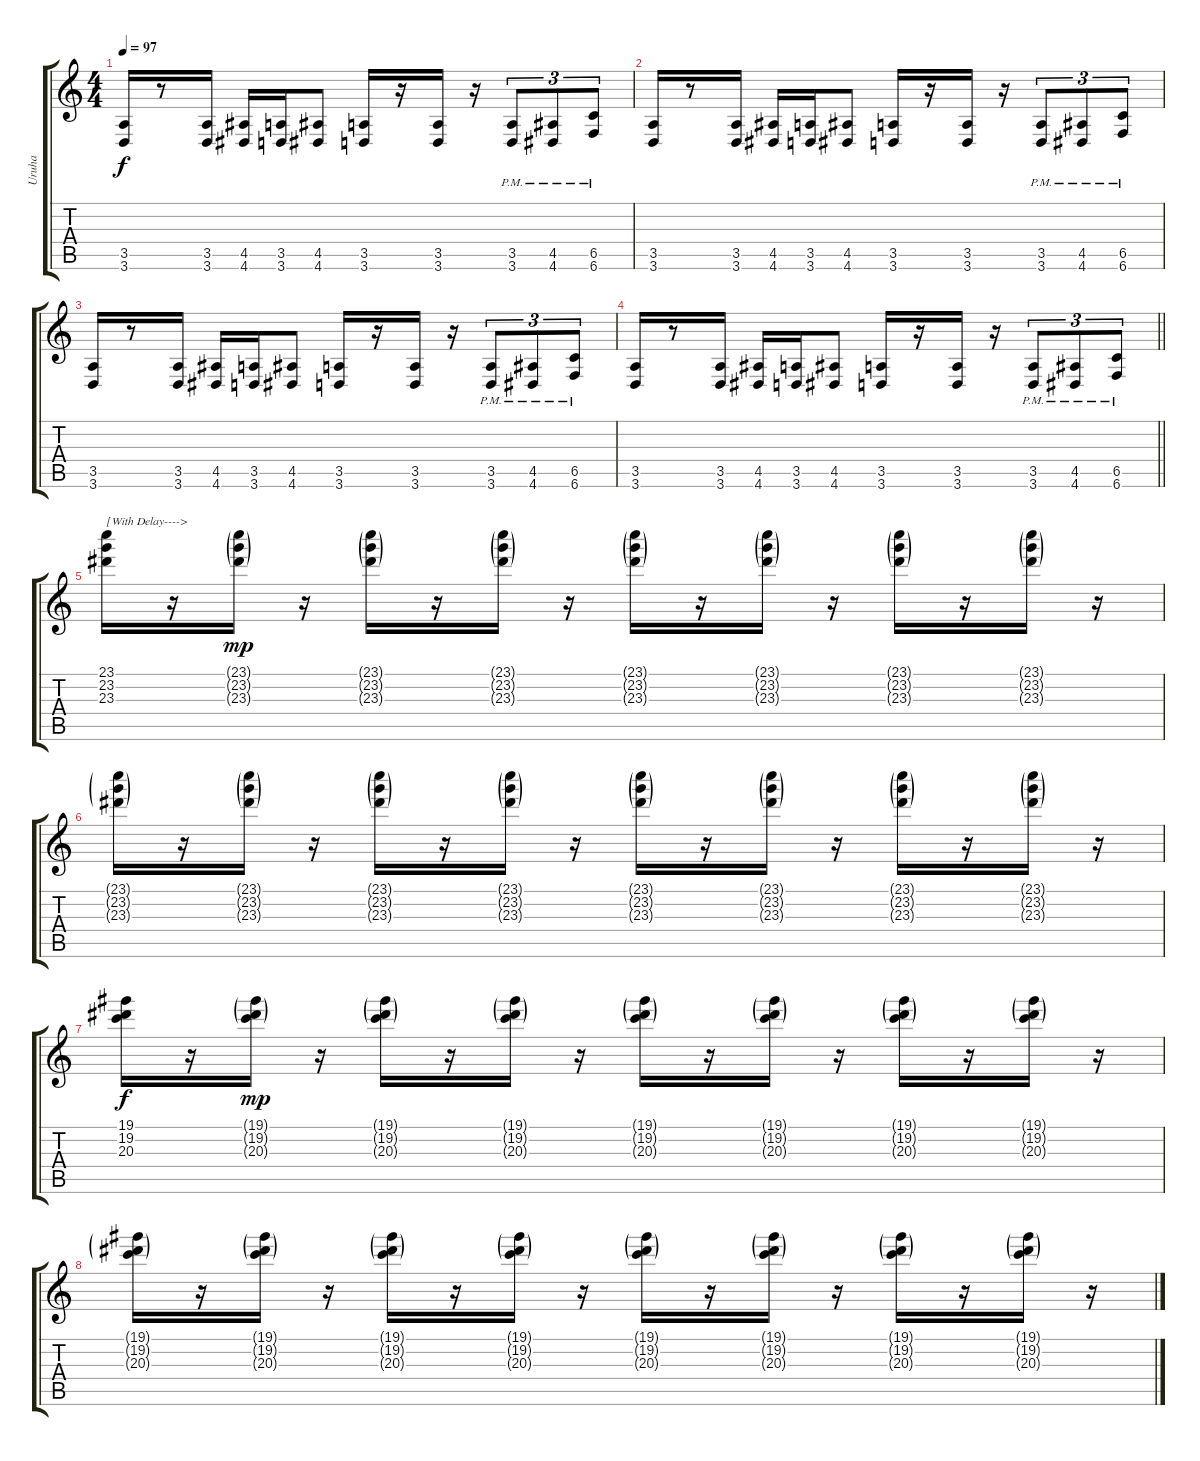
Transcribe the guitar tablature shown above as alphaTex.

\track ("Uruha" "Uruha") {instrument distortionguitar}
\staff {score tabs}
\tuning (Db4 Ab3 E3 B2 Gb2 B1) {hide}
\ts (4 4)
\tempo 97
\clef g2
\ks c
(3.5 3.6).16{dy f} r.8 (3.5 3.6).16 (4.5 4.6).16 (3.5 3.6).16 (4.5 4.6).8 (3.5 3.6).16 r.16 (3.5 3.6).16 r.16 (3.5{pm} 3.6{pm}).8{tu (3 2)} (4.5{pm} 4.6{pm}).8{tu (3 2)} (6.5{pm} 6.6{pm}).8{tu (3 2)} |
(3.5 3.6).16 r.8 (3.5 3.6).16 (4.5 4.6).16 (3.5 3.6).16 (4.5 4.6).8 (3.5 3.6).16 r.16 (3.5 3.6).16 r.16 (3.5{pm} 3.6{pm}).8{tu (3 2)} (4.5{pm} 4.6{pm}).8{tu (3 2)} (6.5{pm} 6.6{pm}).8{tu (3 2)} |
(3.5 3.6).16 r.8 (3.5 3.6).16 (4.5 4.6).16 (3.5 3.6).16 (4.5 4.6).8 (3.5 3.6).16 r.16 (3.5 3.6).16 r.16 (3.5{pm} 3.6{pm}).8{tu (3 2)} (4.5{pm} 4.6{pm}).8{tu (3 2)} (6.5{pm} 6.6{pm}).8{tu (3 2)} |
\barLineRight lightlight
(3.5 3.6).16 r.8 (3.5 3.6).16 (4.5 4.6).16 (3.5 3.6).16 (4.5 4.6).8 (3.5 3.6).16 r.16 (3.5 3.6).16 r.16 (3.5{pm} 3.6{pm}).8{tu (3 2)} (4.5{pm} 4.6{pm}).8{tu (3 2)} (6.5{pm} 6.6{pm}).8{tu (3 2)} |
(23.1 23.2 23.3).16{txt "[With Delay---->" volume 12} r.16 (23.1{g} 23.2{g} 23.3{g}).16{dy mp} r.16 (23.1{g} 23.2{g} 23.3{g}).16 r.16 (23.1{g} 23.2{g} 23.3{g}).16 r.16 (23.1{g} 23.2{g} 23.3{g}).16 r.16 (23.1{g} 23.2{g} 23.3{g}).16 r.16 (23.1{g} 23.2{g} 23.3{g}).16 r.16 (23.1{g} 23.2{g} 23.3{g}).16 r.16 |
(23.1{g} 23.2{g} 23.3{g}).16 r.16 (23.1{g} 23.2{g} 23.3{g}).16 r.16 (23.1{g} 23.2{g} 23.3{g}).16 r.16 (23.1{g} 23.2{g} 23.3{g}).16 r.16 (23.1{g} 23.2{g} 23.3{g}).16 r.16 (23.1{g} 23.2{g} 23.3{g}).16 r.16 (23.1{g} 23.2{g} 23.3{g}).16 r.16 (23.1{g} 23.2{g} 23.3{g}).16 r.16 |
(19.1 19.2 20.3).16{dy f} r.16 (19.1{g} 19.2{g} 20.3{g}).16{dy mp} r.16 (19.1{g} 19.2{g} 20.3{g}).16 r.16 (19.1{g} 19.2{g} 20.3{g}).16 r.16 (19.1{g} 19.2{g} 20.3{g}).16 r.16 (19.1{g} 19.2{g} 20.3{g}).16 r.16 (19.1{g} 19.2{g} 20.3{g}).16 r.16 (19.1{g} 19.2{g} 20.3{g}).16 r.16 |
(19.1{g} 19.2{g} 20.3{g}).16 r.16 (19.1{g} 19.2{g} 20.3{g}).16 r.16 (19.1{g} 19.2{g} 20.3{g}).16 r.16 (19.1{g} 19.2{g} 20.3{g}).16 r.16 (19.1{g} 19.2{g} 20.3{g}).16 r.16 (19.1{g} 19.2{g} 20.3{g}).16 r.16 (19.1{g} 19.2{g} 20.3{g}).16 r.16 (19.1{g} 19.2{g} 20.3{g}).16 r.16
